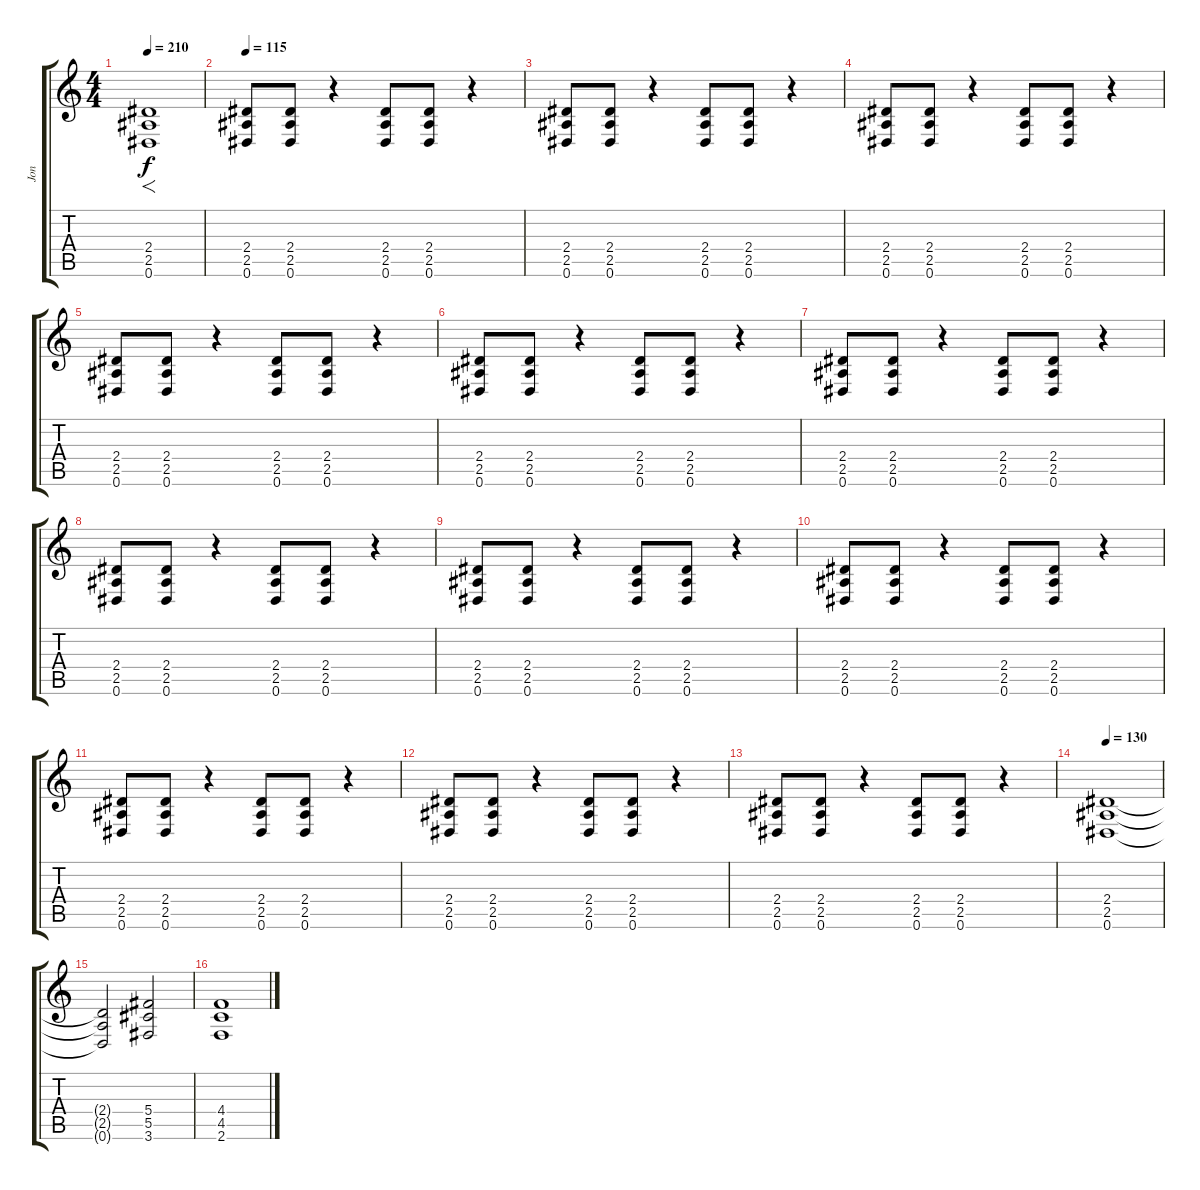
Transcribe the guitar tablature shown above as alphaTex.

\track ("Jon" "Jon") {instrument distortionguitar}
\staff {score tabs}
\tuning (Eb4 Bb3 Gb3 Db3 Ab2 Eb2) {hide}
\ts (4 4)
\tempo 210
\tempo 25
\tempo 210
\clef g2
\ks c
(2.4 2.5 0.6).1{f dy f instrument distortionguitar} |
\tempo 115
(2.4 2.5 0.6).8 (2.4 2.5 0.6).8 r.4 (2.4 2.5 0.6).8 (2.4 2.5 0.6).8 r.4 |
(2.4 2.5 0.6).8 (2.4 2.5 0.6).8 r.4 (2.4 2.5 0.6).8 (2.4 2.5 0.6).8 r.4 |
(2.4 2.5 0.6).8 (2.4 2.5 0.6).8 r.4 (2.4 2.5 0.6).8 (2.4 2.5 0.6).8 r.4 |
(2.4 2.5 0.6).8 (2.4 2.5 0.6).8 r.4 (2.4 2.5 0.6).8 (2.4 2.5 0.6).8 r.4 |
(2.4 2.5 0.6).8 (2.4 2.5 0.6).8 r.4 (2.4 2.5 0.6).8 (2.4 2.5 0.6).8 r.4 |
(2.4 2.5 0.6).8 (2.4 2.5 0.6).8 r.4 (2.4 2.5 0.6).8 (2.4 2.5 0.6).8 r.4 |
(2.4 2.5 0.6).8 (2.4 2.5 0.6).8 r.4 (2.4 2.5 0.6).8 (2.4 2.5 0.6).8 r.4 |
(2.4 2.5 0.6).8 (2.4 2.5 0.6).8 r.4 (2.4 2.5 0.6).8 (2.4 2.5 0.6).8 r.4 |
(2.4 2.5 0.6).8 (2.4 2.5 0.6).8 r.4 (2.4 2.5 0.6).8 (2.4 2.5 0.6).8 r.4 |
(2.4 2.5 0.6).8 (2.4 2.5 0.6).8 r.4 (2.4 2.5 0.6).8 (2.4 2.5 0.6).8 r.4 |
(2.4 2.5 0.6).8 (2.4 2.5 0.6).8 r.4 (2.4 2.5 0.6).8 (2.4 2.5 0.6).8 r.4 |
(2.4 2.5 0.6).8 (2.4 2.5 0.6).8 r.4 (2.4 2.5 0.6).8 (2.4 2.5 0.6).8 r.4 |
\tempo 130
(2.4 2.5 0.6).1 |
(2.4{t} 2.5{t} 0.6{t}).2 (5.4 5.5 3.6).2 |
(4.4 4.5 2.6).1
